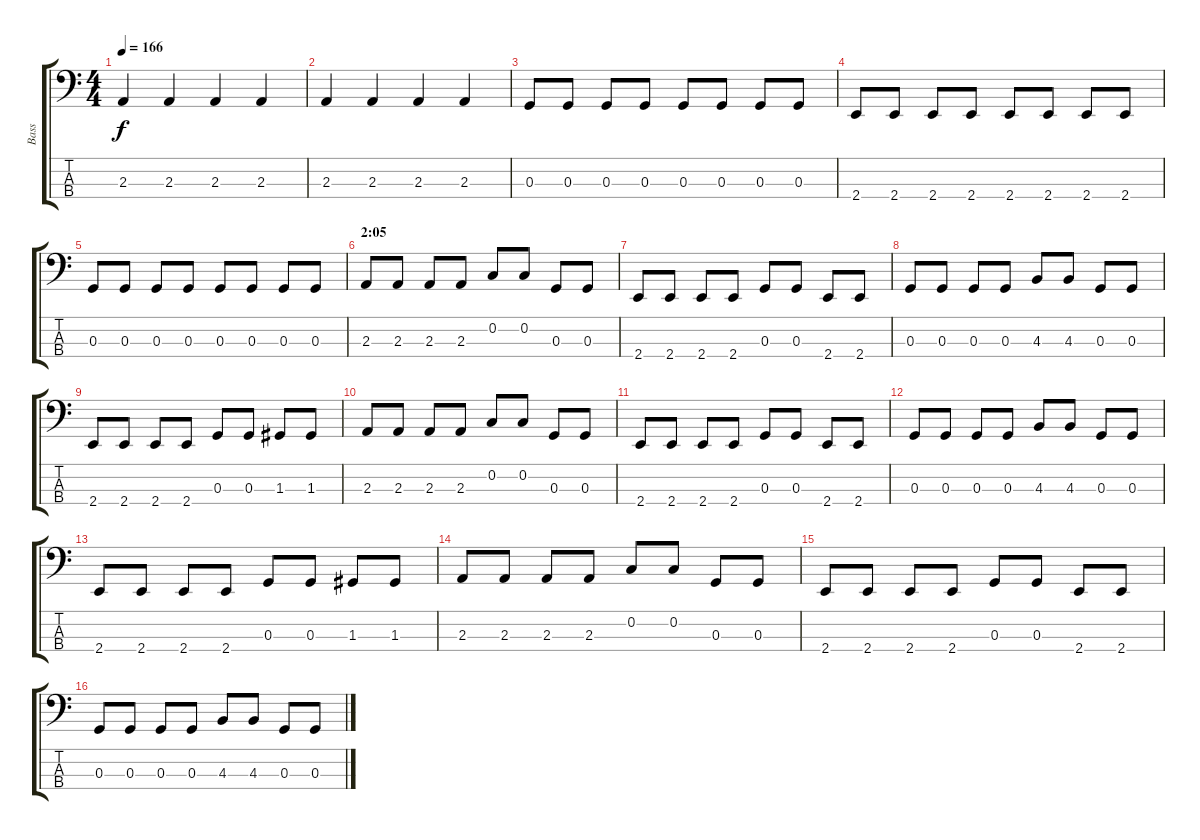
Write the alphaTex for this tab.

\track ("Bass" "Bass") {instrument electricbasspick}
\staff {score tabs}
\tuning (F2 C2 G1 D1) {hide}
\ts (4 4)
\tempo 166
\clef f4
\ks c
2.3.4{dy f} 2.3.4 2.3.4 2.3.4 |
2.3.4 2.3.4 2.3.4 2.3.4 |
0.3.8 0.3.8 0.3.8 0.3.8 0.3.8 0.3.8 0.3.8 0.3.8 |
2.4.8 2.4.8 2.4.8 2.4.8 2.4.8 2.4.8 2.4.8 2.4.8 |
0.3.8 0.3.8 0.3.8 0.3.8 0.3.8 0.3.8 0.3.8 0.3.8 |
\section ("" "2:05")
2.3.8 2.3.8 2.3.8 2.3.8 0.2.8 0.2.8 0.3.8 0.3.8 |
2.4.8 2.4.8 2.4.8 2.4.8 0.3.8 0.3.8 2.4.8 2.4.8 |
0.3.8 0.3.8 0.3.8 0.3.8 4.3.8 4.3.8 0.3.8 0.3.8 |
2.4.8 2.4.8 2.4.8 2.4.8 0.3.8 0.3.8 1.3.8 1.3.8 |
2.3.8 2.3.8 2.3.8 2.3.8 0.2.8 0.2.8 0.3.8 0.3.8 |
2.4.8 2.4.8 2.4.8 2.4.8 0.3.8 0.3.8 2.4.8 2.4.8 |
0.3.8 0.3.8 0.3.8 0.3.8 4.3.8 4.3.8 0.3.8 0.3.8 |
2.4.8 2.4.8 2.4.8 2.4.8 0.3.8 0.3.8 1.3.8 1.3.8 |
2.3.8 2.3.8 2.3.8 2.3.8 0.2.8 0.2.8 0.3.8 0.3.8 |
2.4.8 2.4.8 2.4.8 2.4.8 0.3.8 0.3.8 2.4.8 2.4.8 |
0.3.8 0.3.8 0.3.8 0.3.8 4.3.8 4.3.8 0.3.8 0.3.8
